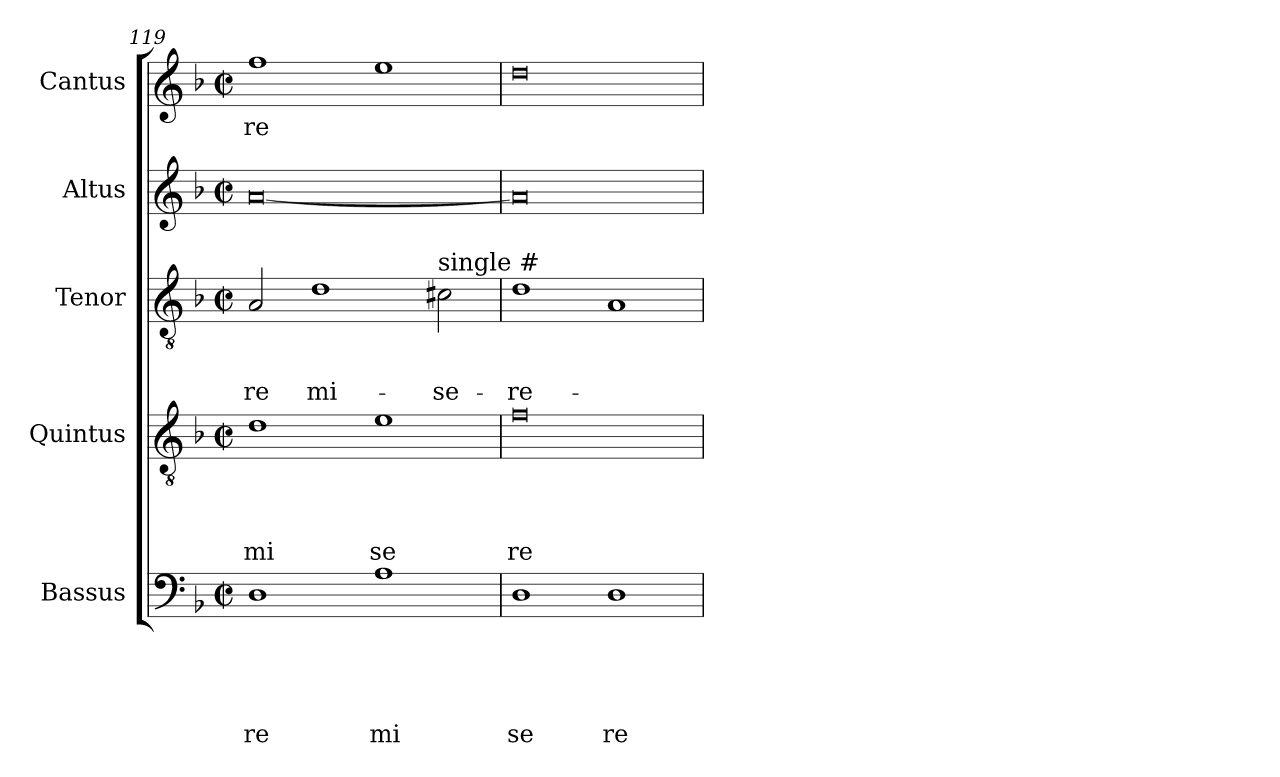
**kern	**text	**text	**text	**text	**text	**kern	**text	**text	**text	**text	**kern	**text	**text	**text	**kern	**text	**kern	**text
*part5	*part5	*part5	*part5	*part5	*part5	*part4	*part4	*part4	*part4	*part4	*part3	*part3	*part3	*part3	*part2	*part2	*part1	*part1
*staff5	*staff5	*staff5	*staff5	*staff5	*staff5	*staff4	*staff4	*staff4	*staff4	*staff4	*staff3	*staff3	*staff3	*staff3	*staff2	*staff2	*staff1	*staff1
*I"Bassus	*	*	*	*	*	*I"Quintus	*	*	*	*	*I"Tenor	*	*	*	*I"Altus	*	*I"Cantus	*
*clefF4	*	*	*	*	*	*clefGv2	*	*	*	*	*clefGv2	*	*	*	*clefG2	*	*clefG2	*
*k[b-]	*	*	*	*	*	*k[b-]	*	*	*	*	*k[b-]	*	*	*	*k[b-]	*	*k[b-]	*
*F:	*	*	*	*	*	*F:	*	*	*	*	*F:	*	*	*	*F:	*	*F:	*
*M2/2	*	*	*	*	*	*M2/2	*	*	*	*	*M2/2	*	*	*	*M2/2	*	*M2/2	*
*met(c|)	*	*	*	*	*	*met(c|)	*	*	*	*	*met(c|)	*	*	*	*met(c|)	*	*met(c|)	*
=119	=119	=119	=119	=119	=119	=119	=119	=119	=119	=119	=119	=119	=119	=119	=119	=119	=119	=119
!	!	!	!	!	!LO:LY:b	!	!	!	!	!LO:LY:b	!	!	!	!LO:LY:b	!	!	!	!LO:LY:b
1D	.	.	.	.	re	1d	.	.	.	mi	2A/	.	.	-re	[<0a	.	1ff	re
!	!	!	!	!	!	!	!	!	!	!	!	!	!	!LO:LY:b	!	!	!	!
.	.	.	.	.	.	.	.	.	.	.	1d	.	.	mi-	.	.	.	.
!	!	!	!	!	!LO:LY:b	!	!	!	!	!LO:LY:b	!	!	!	!	!	!	!	!
1A	.	.	.	.	mi	1e	.	.	.	se	.	.	.	.	.	.	1ee	.
!	!	!	!	!	!	!	!	!	!	!	!LO:TX:a:t=single #	!	!	!	!	!	!	!
!	!	!	!	!	!	!	!	!	!	!	!	!	!	!LO:LY:b	!	!	!	!
.	.	.	.	.	.	.	.	.	.	.	2c#\	.	.	-se-	.	.	.	.
=120	=120	=120	=120	=120	=120	=120	=120	=120	=120	=120	=120	=120	=120	=120	=120	=120	=120	=120
!	!	!	!	!	!LO:LY:b	!	!	!	!	!LO:LY:b	!	!	!	!LO:LY:b	!	!	!	!
1D	.	.	.	.	se	0f	.	.	.	re	1d	.	.	-re-	0a]	.	0dd	.
!	!	!	!	!	!LO:LY:b	!	!	!	!	!	!	!	!	!	!	!	!	!
1D	.	.	.	.	re	.	.	.	.	.	1A	.	.	.	.	.	.	.
=	=	=	=	=	=	=	=	=	=	=	=	=	=	=	=	=	=	=
*-	*-	*-	*-	*-	*-	*-	*-	*-	*-	*-	*-	*-	*-	*-	*-	*-	*-	*-
